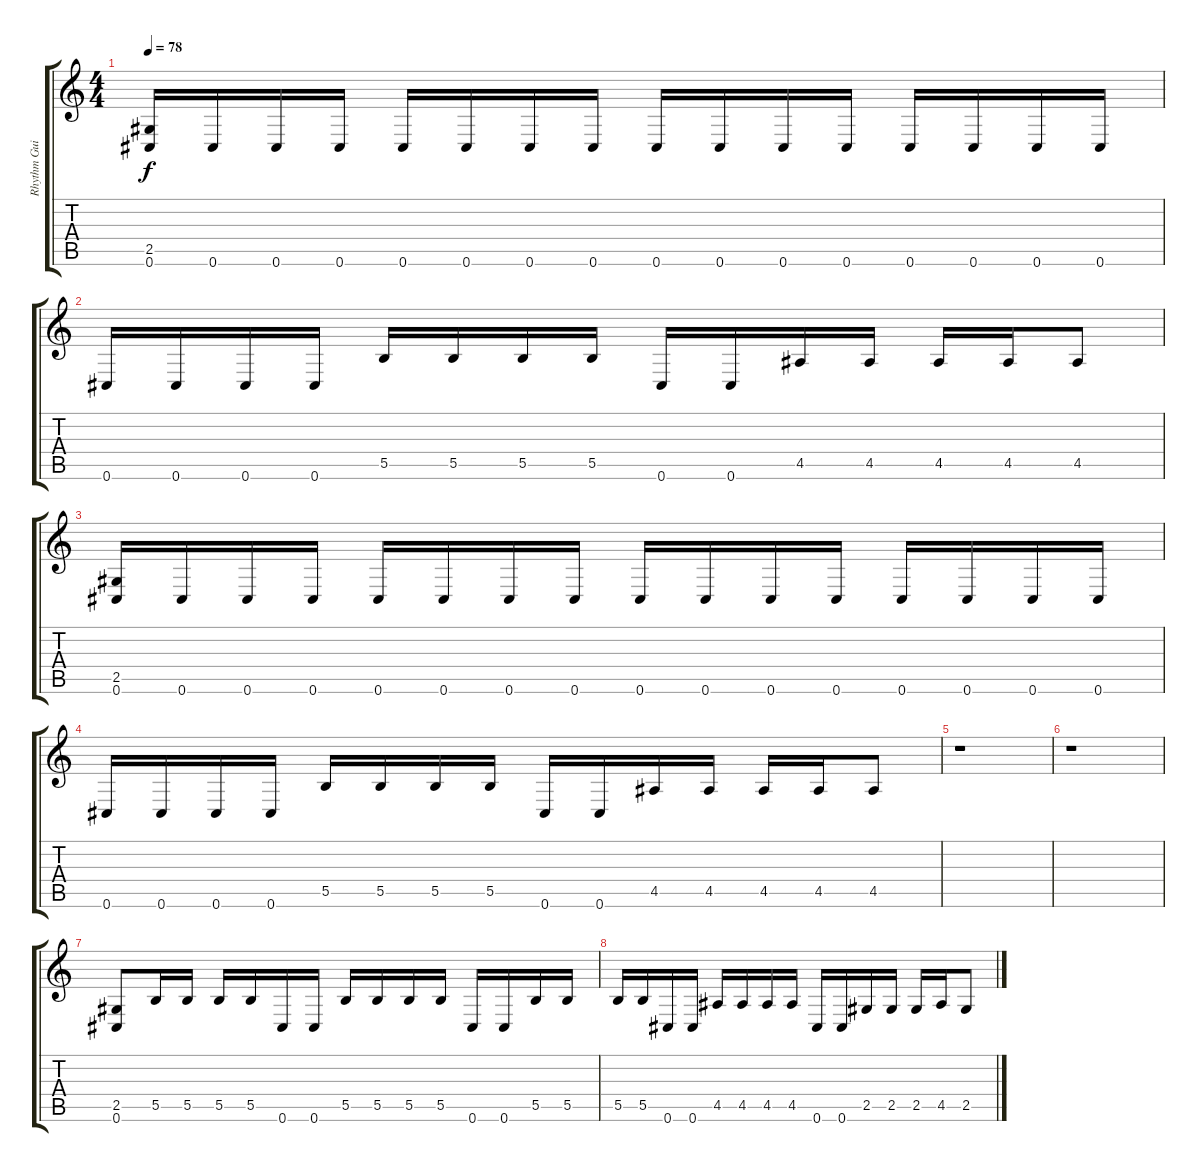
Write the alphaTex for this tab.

\track ("Rhythm Guitar" "Rhythm Gui") {instrument distortionguitar}
\staff {score tabs}
\tuning (Db4 Ab3 E3 B2 Gb2 Db2) {hide}
\ts (4 4)
\tempo 78
\clef g2
\ks c
(2.5 0.6).16{dy f} 0.6.16 0.6.16 0.6.16 0.6.16 0.6.16 0.6.16 0.6.16 0.6.16 0.6.16 0.6.16 0.6.16 0.6.16 0.6.16 0.6.16 0.6.16 |
0.6.16 0.6.16 0.6.16 0.6.16 5.5.16 5.5.16 5.5.16 5.5.16 0.6.16 0.6.16 4.5.16 4.5.16 4.5.16 4.5.16 4.5.8 |
(2.5 0.6).16 0.6.16 0.6.16 0.6.16 0.6.16 0.6.16 0.6.16 0.6.16 0.6.16 0.6.16 0.6.16 0.6.16 0.6.16 0.6.16 0.6.16 0.6.16 |
0.6.16 0.6.16 0.6.16 0.6.16 5.5.16 5.5.16 5.5.16 5.5.16 0.6.16 0.6.16 4.5.16 4.5.16 4.5.16 4.5.16 4.5.8 |
r.1 |
r.1 |
(2.5 0.6).8 5.5.16 5.5.16 5.5.16 5.5.16 0.6.16 0.6.16 5.5.16 5.5.16 5.5.16 5.5.16 0.6.16 0.6.16 5.5.16 5.5.16 |
5.5.16 5.5.16 0.6.16 0.6.16 4.5.16 4.5.16 4.5.16 4.5.16 0.6.16 0.6.16 2.5.16 2.5.16 2.5.16 4.5.16 2.5.8
